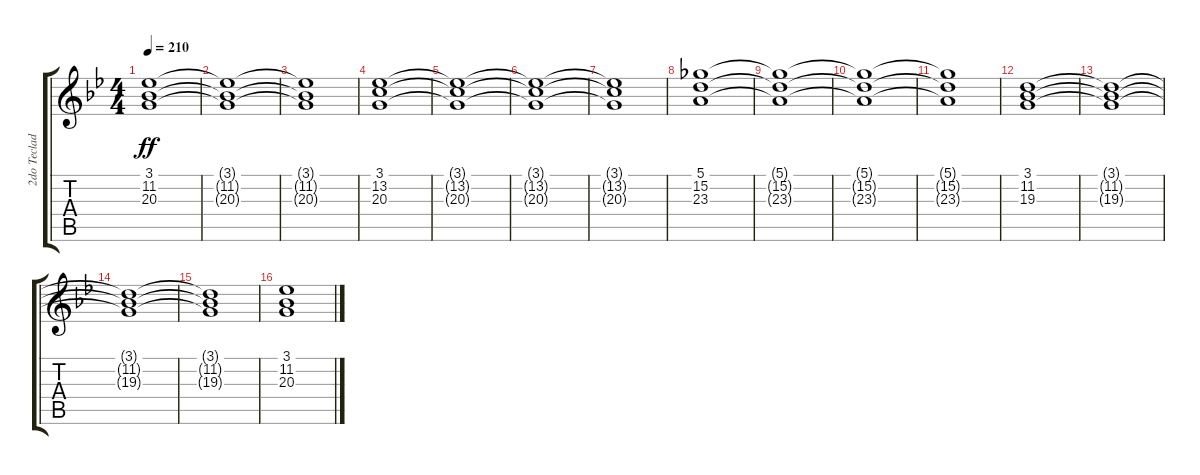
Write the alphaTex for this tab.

\track ("2do Teclado" "2do Teclad") {instrument stringensemble1}
\staff {score tabs}
\tuning (E4 B3 G3 D3 A2 E2) {hide}
\ts (4 4)
\tempo 210
\clef g2
\ks gminor
(3.1{t} 11.2{t} 20.3{t}).1{dy ff} |
(3.1{t} 11.2{t} 20.3{t}).1 |
(3.1{t} 11.2{t} 20.3{t}).1 |
(3.1 13.2 20.3).1 |
(3.1{t} 13.2{t} 20.3{t}).1 |
(3.1{t} 13.2{t} 20.3{t}).1 |
(3.1{t} 13.2{t} 20.3{t}).1 |
(5.1 15.2 23.3).1 |
(5.1{t} 15.2{t} 23.3{t}).1 |
(5.1{t} 15.2{t} 23.3{t}).1 |
(5.1{t} 15.2{t} 23.3{t}).1 |
(3.1 11.2 19.3).1 |
(3.1{t} 11.2{t} 19.3{t}).1 |
(3.1{t} 11.2{t} 19.3{t}).1 |
(3.1{t} 11.2{t} 19.3{t}).1 |
(3.1 11.2 20.3).1
